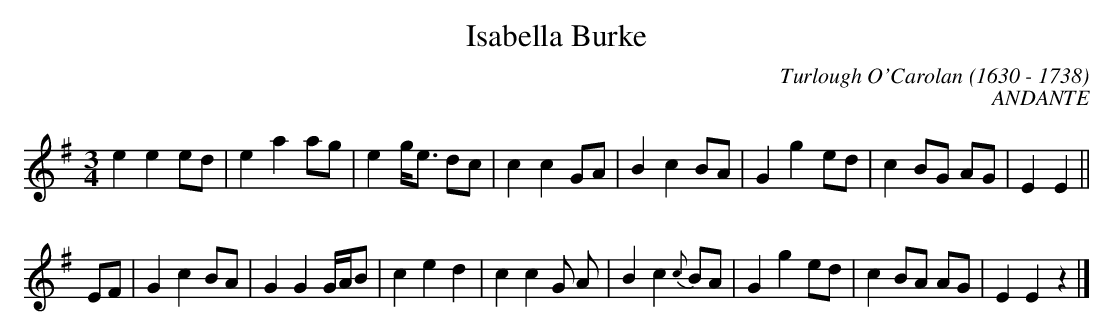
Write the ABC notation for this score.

X:1occ
T:Isabella Burke
C:Turlough O'Carolan (1630 - 1738)
C:ANDANTE
M:3/4
L:1/8
K:G
e2e2ed|e2a2ag|e2g/2e3/2 dc|c2c2GA|B2c2BA|G2g2ed|c2BG AG|E2E2||
EF|G2c2BA|G2G2G/2A/2B|c2e2d2|c2c2G A|B2c2{c}BA|G2g2ed|c2BA AG|E2E2z2|]
